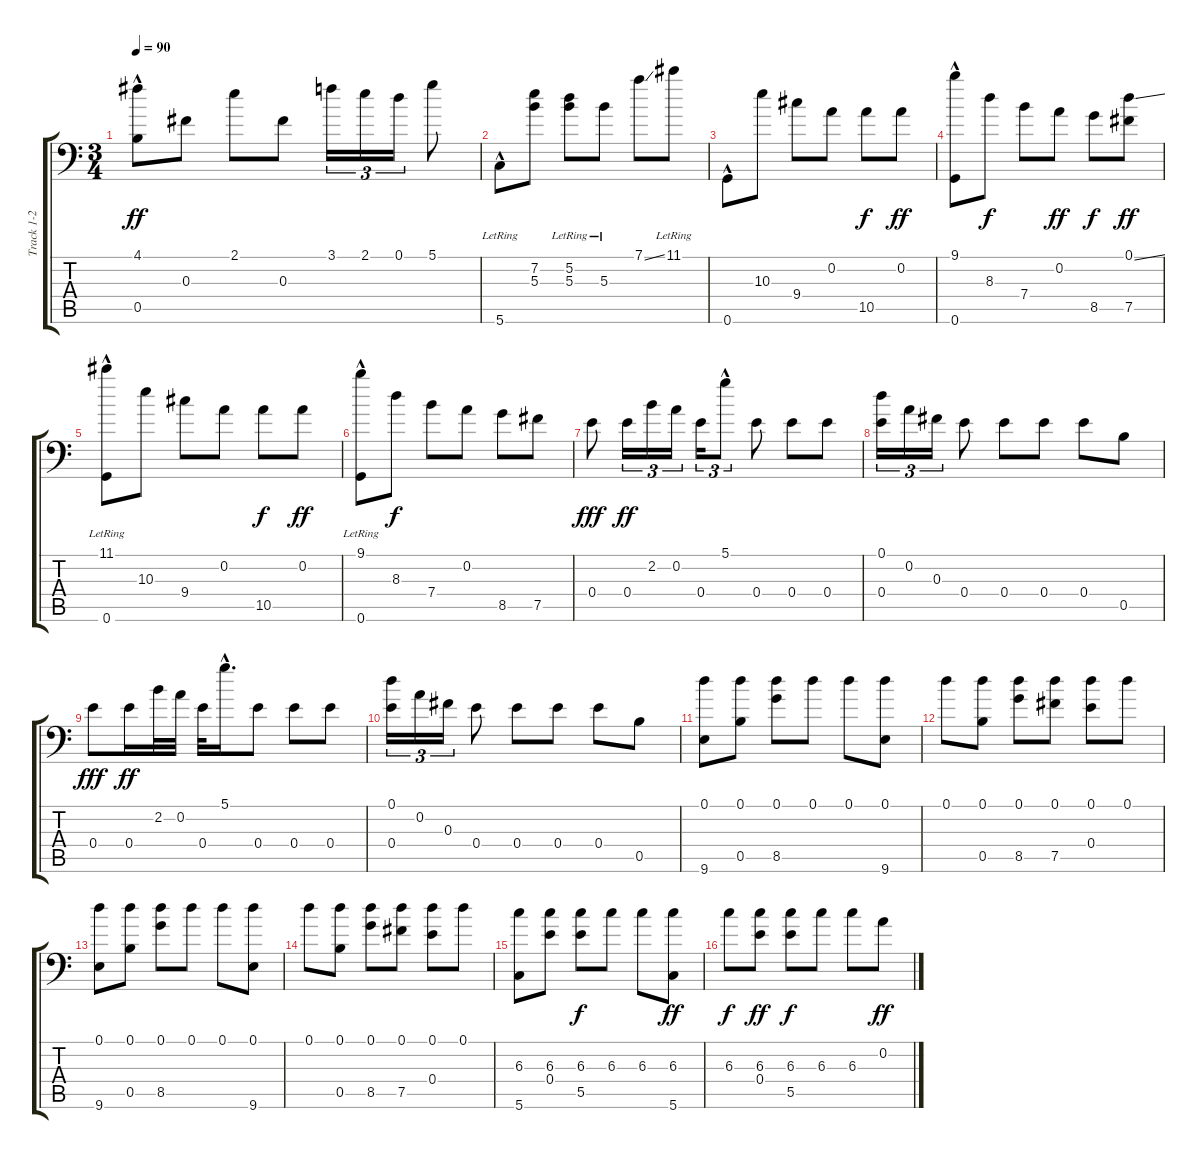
\track ("Track 1-2" "Track 1-2") {instrument acousticguitarsteel}
\staff {score tabs}
\tuning (D4 A3 Gb3 E3 B2 G1) {hide}
\ts (3 4)
\tempo 90
\clef f4
\ks c
(4.1 0.5{hac}).8{dy ff} 0.3.8 2.1.8 0.3.8 3.1.16{tu (3 2)} 2.1.16{tu (3 2)} 0.1.16{tu (3 2)} 5.1.8 |
5.6{hac lr}.8 (7.2 5.3).8 (5.2{lr} 5.3).8 5.3{lr}.8 7.1{ss}.8 11.1{lr}.8 |
0.6{hac}.8 10.3.8 9.4.8 0.2.8 10.5.8{dy f} 0.2.8{dy ff} |
(9.1 0.6{hac}).8 8.3.8{dy f} 7.4.8 0.2.8{dy ff} 8.5.8{dy f} (0.1{ss} 7.5).8{dy ff} |
(11.1{lr} 0.6{hac}).8 10.3.8 9.4.8 0.2.8 10.5.8{dy f} 0.2.8{dy ff} |
(9.1{lr} 0.6{hac}).8 8.3.8{dy f} 7.4.8 0.2.8 8.5.8 7.5.8 |
0.4.8{dy fff} 0.4.16{tu (3 2) dy ff} 2.2.16{tu (3 2)} 0.2.16{tu (3 2)} 0.4.16{tu (3 2)} 5.1{hac}.8{tu (3 2)} 0.4.8 0.4.8 0.4.8 |
(0.1 0.4).16{tu (3 2)} 0.2.16{tu (3 2)} 0.3.16{tu (3 2)} 0.4.8 0.4.8 0.4.8 0.4.8 0.5.8 |
0.4.8{dy fff} 0.4.16{dy ff} 2.2.32 0.2.32 0.4.32 5.1{hac}.16{d} 0.4.8 0.4.8 0.4.8 |
(0.1 0.4).16{tu (3 2)} 0.2.16{tu (3 2)} 0.3.16{tu (3 2)} 0.4.8 0.4.8 0.4.8 0.4.8 0.5.8 |
(0.1 9.6).8 (0.1 0.5).8 (0.1 8.5).8 0.1.8 0.1.8 (0.1 9.6).8 |
0.1.8 (0.1 0.5).8 (0.1 8.5).8 (0.1 7.5).8 (0.1 0.4).8 0.1.8 |
(0.1 9.6).8 (0.1 0.5).8 (0.1 8.5).8 0.1.8 0.1.8 (0.1 9.6).8 |
0.1.8 (0.1 0.5).8 (0.1 8.5).8 (0.1 7.5).8 (0.1 0.4).8 0.1.8 |
(6.3 5.6).8 (6.3 0.4).8 (6.3 5.5).8{dy f} 6.3.8 6.3.8 (6.3 5.6).8{dy ff} |
6.3.8{dy f} (6.3 0.4).8{dy ff} (6.3 5.5).8{dy f} 6.3.8 6.3.8 0.2.8{dy ff}
